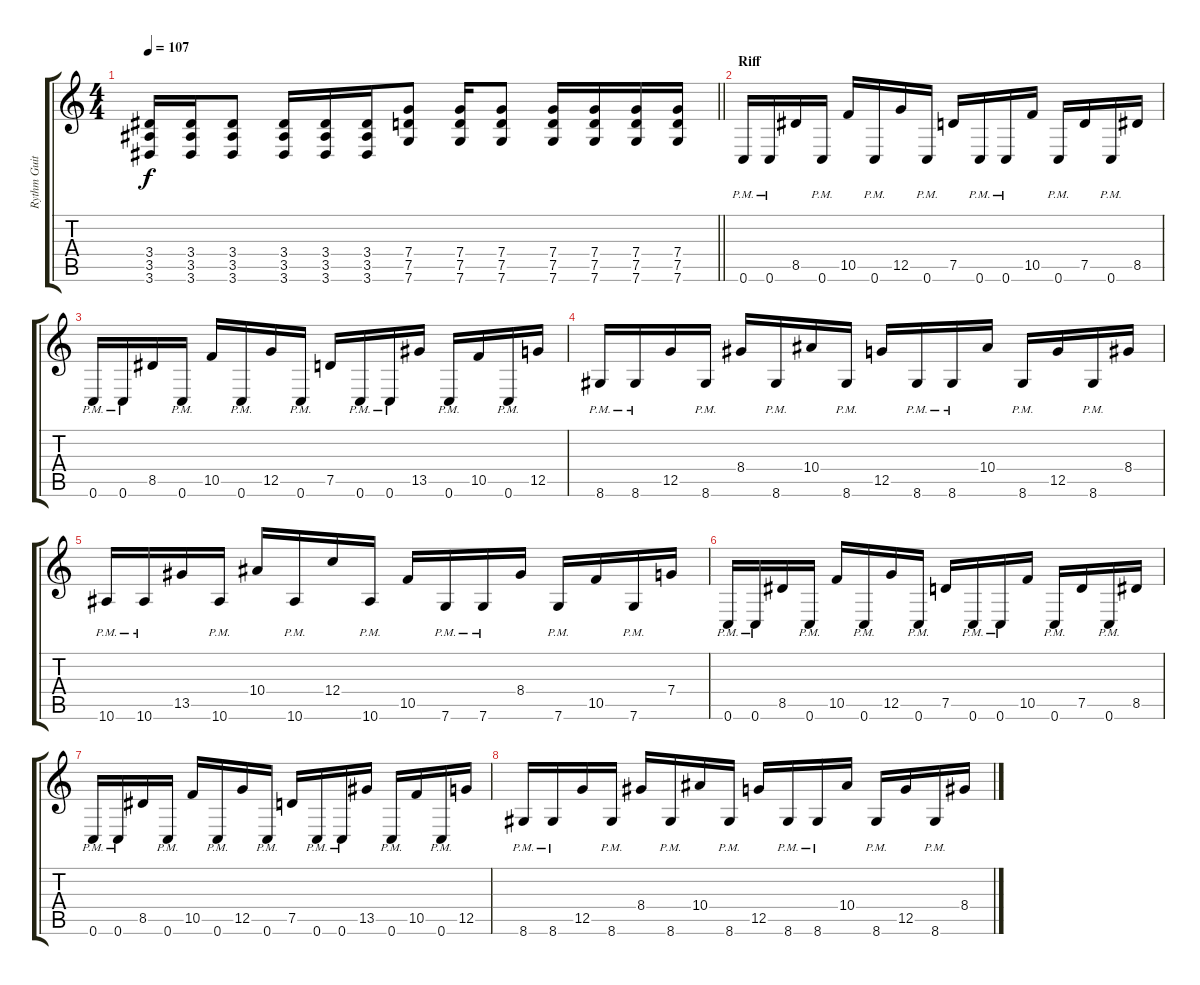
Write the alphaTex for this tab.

\track ("Rythm Guitar 2" "Rythm Guit") {instrument distortionguitar}
\staff {score tabs}
\tuning (D4 A3 F3 C3 G2 C2) {hide}
\ts (4 4)
\tempo 107
\clef g2
\barLineRight lightlight
\ks c
(3.4{t} 3.5{t} 3.6{t}).16{dy f} (3.4 3.5 3.6).16 (3.4 3.5 3.6).8 (3.4 3.5 3.6).16 (3.4 3.5 3.6).16 (3.4 3.5 3.6).16 (7.4 7.5 7.6).8 (7.4 7.5 7.6).16 (7.4 7.5 7.6).8 (7.4 7.5 7.6).16 (7.4 7.5 7.6).16 (7.4 7.5 7.6).16 (7.4 7.5 7.6).16 |
\section ("" "Riff")
0.6{pm}.16{volume 14} 0.6{pm}.16 8.5.16 0.6{pm}.16 10.5.16 0.6{pm}.16 12.5.16 0.6{pm}.16 7.5.16 0.6{pm}.16 0.6{pm}.16 10.5.16 0.6{pm}.16 7.5.16 0.6{pm}.16 8.5.16 |
0.6{pm}.16 0.6{pm}.16 8.5.16 0.6{pm}.16 10.5.16 0.6{pm}.16 12.5.16 0.6{pm}.16 7.5.16 0.6{pm}.16 0.6{pm}.16 13.5.16 0.6{pm}.16 10.5.16 0.6{pm}.16 12.5.16 |
8.6{pm}.16 8.6{pm}.16 12.5.16 8.6{pm}.16 8.4.16 8.6{pm}.16 10.4.16 8.6{pm}.16 12.5.16 8.6{pm}.16 8.6{pm}.16 10.4.16 8.6{pm}.16 12.5.16 8.6{pm}.16 8.4.16 |
10.6{pm}.16 10.6{pm}.16 13.5.16 10.6{pm}.16 10.4.16 10.6{pm}.16 12.4.16 10.6{pm}.16 10.5.16 7.6{pm}.16 7.6{pm}.16 8.4.16 7.6{pm}.16 10.5.16 7.6{pm}.16 7.4.16 |
0.6{pm}.16 0.6{pm}.16 8.5.16 0.6{pm}.16 10.5.16 0.6{pm}.16 12.5.16 0.6{pm}.16 7.5.16 0.6{pm}.16 0.6{pm}.16 10.5.16 0.6{pm}.16 7.5.16 0.6{pm}.16 8.5.16 |
0.6{pm}.16 0.6{pm}.16 8.5.16 0.6{pm}.16 10.5.16 0.6{pm}.16 12.5.16 0.6{pm}.16 7.5.16 0.6{pm}.16 0.6{pm}.16 13.5.16 0.6{pm}.16 10.5.16 0.6{pm}.16 12.5.16 |
8.6{pm}.16 8.6{pm}.16 12.5.16 8.6{pm}.16 8.4.16 8.6{pm}.16 10.4.16 8.6{pm}.16 12.5.16 8.6{pm}.16 8.6{pm}.16 10.4.16 8.6{pm}.16 12.5.16 8.6{pm}.16 8.4.16
